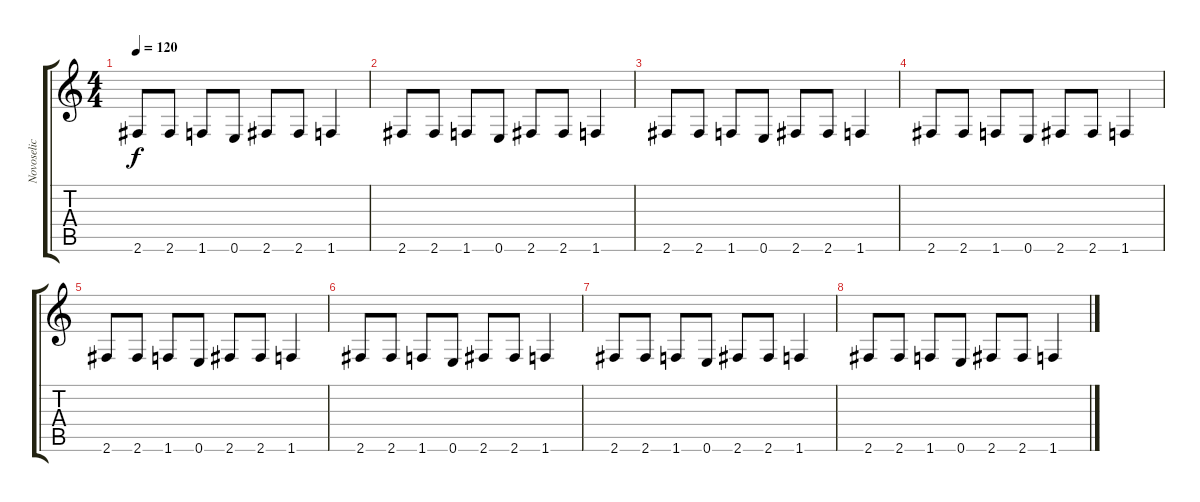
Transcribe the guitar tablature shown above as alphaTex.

\track ("Novoselic" "Novoselic") {instrument electricbassfinger}
\staff {score tabs}
\tuning (E4 B3 G3 D3 A2 E2) {hide}
\ts (4 4)
\tempo 120
\clef g2
\ks c
2.6.8{dy f} 2.6.8 1.6.8 0.6.8 2.6.8 2.6.8 1.6.4 |
2.6.8 2.6.8 1.6.8 0.6.8 2.6.8 2.6.8 1.6.4 |
2.6.8 2.6.8 1.6.8 0.6.8 2.6.8 2.6.8 1.6.4 |
2.6.8 2.6.8 1.6.8 0.6.8 2.6.8 2.6.8 1.6.4 |
2.6.8 2.6.8 1.6.8 0.6.8 2.6.8 2.6.8 1.6.4 |
2.6.8 2.6.8 1.6.8 0.6.8 2.6.8 2.6.8 1.6.4 |
2.6.8 2.6.8 1.6.8 0.6.8 2.6.8 2.6.8 1.6.4 |
2.6.8 2.6.8 1.6.8 0.6.8 2.6.8 2.6.8 1.6.4
